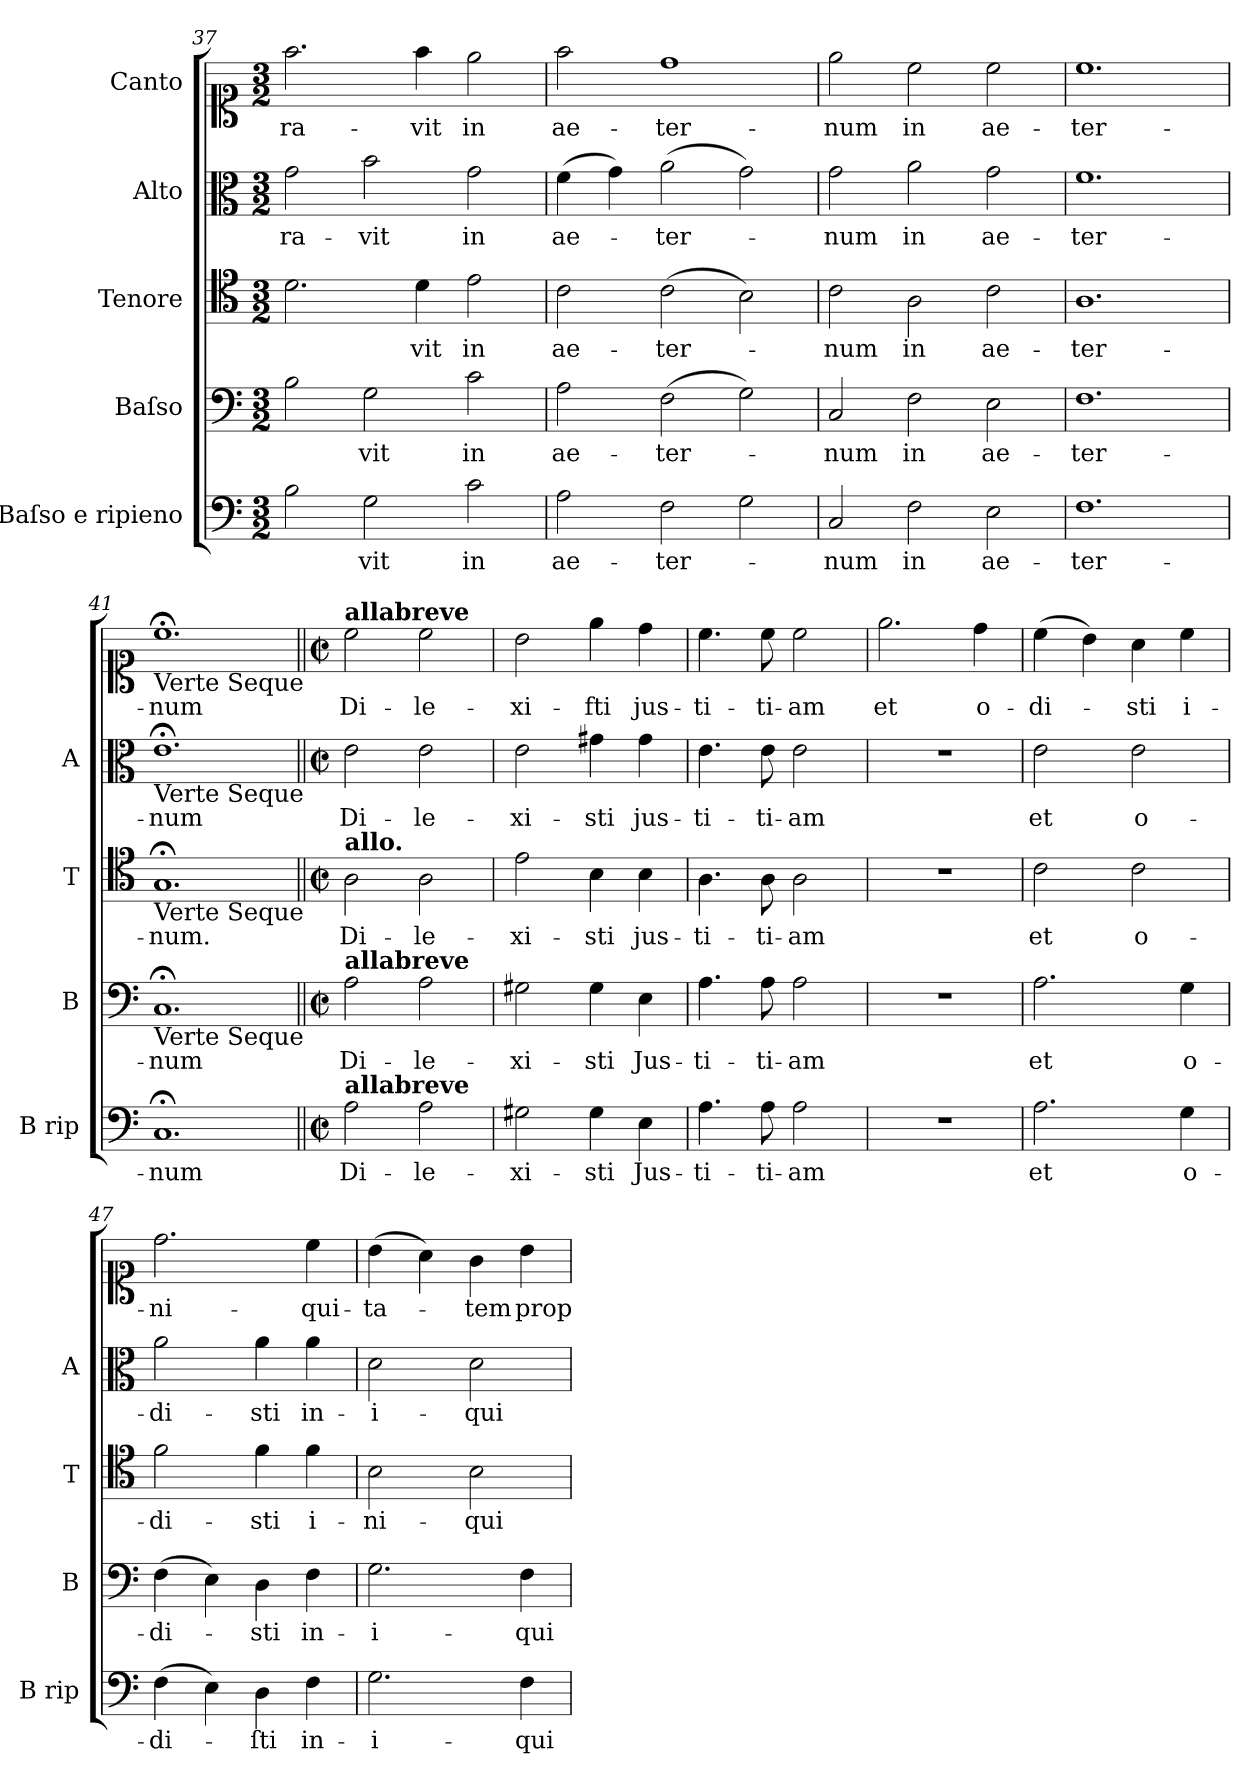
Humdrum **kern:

**kern	**text	**kern	**text	**dynam	**kern	**text	**kern	**text	**dynam	**kern	**text	**dynam
*part5	*part5	*part4	*part4	*part4	*part3	*part3	*part2	*part2	*part2	*part1	*part1	*part1
*staff5	*staff5	*staff4	*staff4	*staff4	*staff3	*staff3	*staff2	*staff2	*staff2	*staff1	*staff1	*staff1
*I"Baſso e ripieno	*	*I"Baſso	*	*	*I"Tenore	*	*I"Alto	*	*	*I"Canto	*	*
*I'B rip	*	*I'B	*	*	*I'T	*	*I'A	*	*	*	*	*
*clefF4	*	*clefF4	*	*	*clefC4	*	*clefC3	*	*	*clefC1	*	*
*k[]	*	*k[]	*	*	*k[]	*	*k[]	*	*	*k[]	*	*
*M3/2	*	*M3/2	*	*	*M3/2	*	*M3/2	*	*	*M3/2	*	*
=37	=37	=37	=37	=37	=37	=37	=37	=37	=37	=37	=37	=37
2B\	.	2B\	.	.	2.d\	.	2g\	-ra-	.	2.ff\	-ra-	.
2G\	-vit	2G\	-vit	.	.	.	2b\	-vit	.	.	.	.
.	.	.	.	.	4d\	-vit	.	.	.	4ff\	-vit	.
2c\	in	2c\	in	.	2e\	in	2g\	in	.	2ee\	in	.
=38	=38	=38	=38	=38	=38	=38	=38	=38	=38	=38	=38	=38
2A\	ae-	2A\	ae-	.	2c\	ae-	(4f\	ae-	.	2ff\	ae-	.
.	.	.	.	.	.	.	4g\)	.	.	.	.	.
2F\	-ter-	(2F\	-ter-	.	(2c\	-ter-	(2a\	-ter-	.	1dd\	-ter-	.
2G\	.	2G\)	.	.	2B\)	.	2g\)	.	.	.	.	.
=39	=39	=39	=39	=39	=39	=39	=39	=39	=39	=39	=39	=39
2C/	-num	2C/	-num	.	2c\	-num	2g\	-num	.	2ee\	-num	.
!	!	!	!	!LO:DY:a	!	!	!	!	!LO:DY:a	!	!	!LO:DY:a
2F\	in	2F\	in	for	2A\	in	2a\	in	fo.	2cc\	in	for&colon;
2E\	ae-	2E\	ae-	.	2c\	ae-	2g\	ae-	.	2cc\	ae-	.
=40	=40	=40	=40	=40	=40	=40	=40	=40	=40	=40	=40	=40
1.F\	-ter-	1.F\	-ter-	.	1.A\	-ter-	1.f\	-ter-	.	1.cc\	-ter-	.
=41	=41	=41	=41	=41	=41	=41	=41	=41	=41	=41	=41	=41
!	!	!	!	!	!	!	!	!	!	!LO:TX:b:t=Verte Seque	!	!
!	!	!	!	!	!	!	!LO:TX:b:t=Verte Seque	!	!	!	!	!
!	!	!	!	!	!LO:TX:b:t=Verte Seque	!	!	!	!	!	!	!
!	!	!LO:TX:b:t=Verte Seque	!	!	!	!	!	!	!	!	!	!
1.C;</	-num	1.C;</	-num	.	1.G;</	-num.	1.e;<\	-num	.	1.cc;<\	-num	.
=42||	=42||	=42||	=42||	=42||	=42||	=42||	=42||	=42||	=42||	=42||	=42||	=42||
*M2/2	*	*M2/2	*	*	*M2/2	*	*M2/2	*	*	*M2/2	*	*
*met(c|)	*	*met(c|)	*	*	*met(c|)	*	*met(c|)	*	*	*met(c|)	*	*
!	!	!	!	!	!	!	!	!	!	!LO:TX:a:B:t=allabreve	!	!
!	!	!	!	!	!LO:TX:a:B:t=allo.	!	!	!	!	!	!	!
!	!	!LO:TX:a:B:t=allabreve	!	!	!	!	!	!	!	!	!	!
!LO:TX:a:B:t=allabreve	!	!	!	!	!	!	!	!	!	!	!	!
2A\	Di-	2A\	Di-	.	2A\	Di-	2e\	Di-	.	2cc\	Di-	.
2A\	-le-	2A\	-le-	.	2A\	-le-	2e\	-le-	.	2cc\	-le-	.
=43	=43	=43	=43	=43	=43	=43	=43	=43	=43	=43	=43	=43
2G#X\	-xi-	2G#X\	-xi-	.	2e\	-xi-	2e\	-xi-	.	2b\	-xi-	.
4G#\	-sti	4G#\	-sti	.	4B\	-sti	4g#X\	-sti	.	4ee\	-fti	.
4E\	Jus-	4E\	Jus-	.	4B\	jus-	4g#\	jus-	.	4dd\	jus-	.
=44	=44	=44	=44	=44	=44	=44	=44	=44	=44	=44	=44	=44
4.A\	-ti-	4.A\	-ti-	.	4.A\	-ti-	4.e\	-ti-	.	4.cc\	-ti-	.
8A\	-ti-	8A\	-ti-	.	8A\	-ti-	8e\	-ti-	.	8cc\	-ti-	.
2A\	-am	2A\	-am	.	2A\	-am	2e\	-am	.	2cc\	-am	.
=45	=45	=45	=45	=45	=45	=45	=45	=45	=45	=45	=45	=45
1r	.	1r	.	.	1r	.	1r	.	.	2.ee\	et	.
.	.	.	.	.	.	.	.	.	.	4dd\	o-	.
=46	=46	=46	=46	=46	=46	=46	=46	=46	=46	=46	=46	=46
2.A\	et	2.A\	et	.	2c\	et	2e\	et	.	(4cc\	-di-	.
.	.	.	.	.	.	.	.	.	.	4b\)	.	.
.	.	.	.	.	2c\	o-	2e\	o-	.	4a\	-sti	.
4G\	o-	4G\	o-	.	.	.	.	.	.	4cc\	i-	.
=47	=47	=47	=47	=47	=47	=47	=47	=47	=47	=47	=47	=47
(4F\	-di-	(4F\	-di-	.	2f\	-di-	2a\	-di-	.	2.dd\	-ni-	.
4E\)	.	4E\)	.	.	.	.	.	.	.	.	.	.
4D\	-ſti	4D\	-sti	.	4f\	-sti	4a\	-sti	.	.	.	.
4F\	in-	4F\	in-	.	4f\	i-	4a\	in-	.	4cc\	-qui-	.
=48	=48	=48	=48	=48	=48	=48	=48	=48	=48	=48	=48	=48
2.G\	-i-	2.G\	-i-	.	2B\	-ni-	2d\	-i-	.	(4b\	-ta-	.
.	.	.	.	.	.	.	.	.	.	4a\)	.	.
.	.	.	.	.	2B\	-qui-	2d\	-qui-	.	4g\	-tem	.
4F\	-qui	4F\	-qui-	.	.	.	.	.	.	4b\	prop-	.
=	=	=	=	=	=	=	=	=	=	=	=	=
*-	*-	*-	*-	*-	*-	*-	*-	*-	*-	*-	*-	*-
